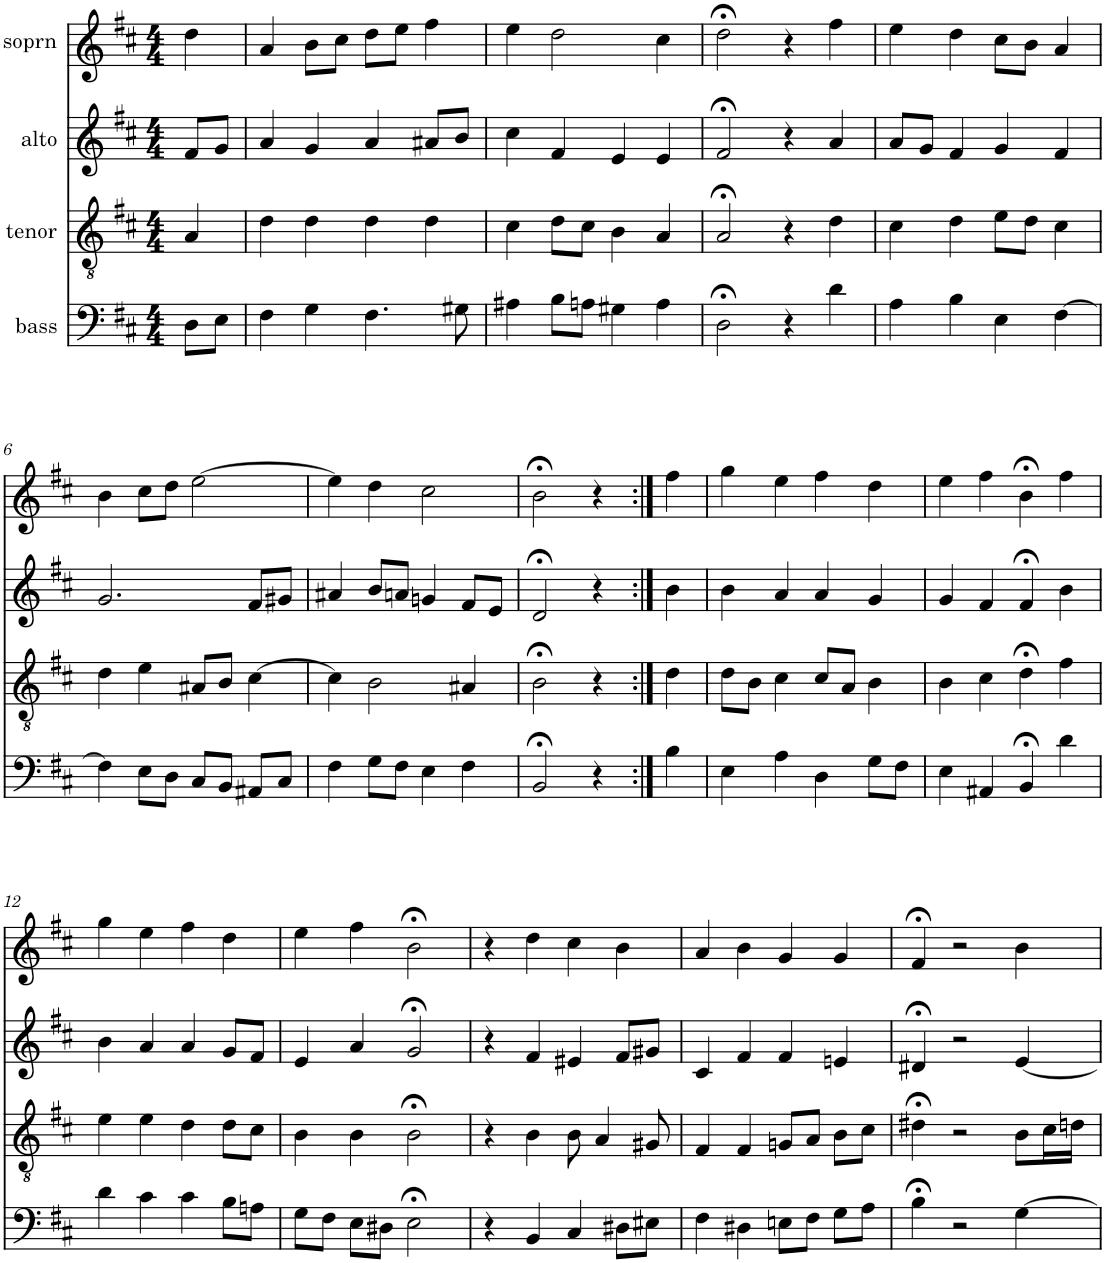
**kern	**kern	**kern	**kern
*part4	*part3	*part2	*part1
*staff4	*staff3	*staff2	*staff1
*I"bass	*I"tenor	*I"alto	*I"soprn
*clefF4	*clefGv2	*clefG2	*clefG2
*k[f#c#]	*k[f#c#]	*k[f#c#]	*k[f#c#]
*b:	*b:	*b:	*b:
*M4/4	*M4/4	*M4/4	*M4/4
=1	=1	=1	=1
8D\L	4A/	8f#/L	4dd\
8E\J	.	8g/J	.
=2	=2	=2	=2
4F#\	4d\	4a/	4a/
4G\	4d\	4g/	8b\L
.	.	.	8cc#\J
4.F#\	4d\	4a/	8dd\L
.	.	.	8ee\J
.	4d\	8a#X/L	4ff#\
8G#X\	.	8b/J	.
=3	=3	=3	=3
4A#X\	4c#\	4cc#\	4ee\
8B\L	8d\L	4f#/	2dd\
8An\J	8c#\J	.	.
4G#X\	4B\	4e/	.
4A\	4A/	4e/	4cc#\
=4	=4	=4	=4
2D;<\	2A;</	2f#;</	2dd;<\
4r	4r	4r	4r
4d\	4d\	4a/	4ff#\
=5	=5	=5	=5
4A\	4c#\	8a/L	4ee\
.	.	8g/J	.
4B\	4d\	4f#/	4dd\
4E\	8e\L	4g/	8cc#\L
.	8d\J	.	8b\J
[4F#\	4c#\	4f#/	4a/
!!LO:LB:g=z
=6	=6	=6	=6
4F#\]	4d\	2.g/	4b\
8E\L	4e\	.	8cc#\L
8D\J	.	.	8dd\J
8C#/L	8A#X/L	.	[2ee\
8BB/J	8B/J	.	.
8AA#X/L	[4c#\	8f#/L	.
8C#/J	.	8g#X/J	.
=7	=7	=7	=7
4F#\	4c#\]	4a#X/	4ee\]
8G\L	2B\	8b/L	4dd\
8F#\J	.	8an/J	.
4E\	.	4gn/	2cc#\
4F#\	4A#X/	8f#/L	.
.	.	8e/J	.
=8	=8	=8	=8
2BB;</	2B;<\	2d;</	2b;<\
4r	4r	4r	4r
=9:|!	=9:|!	=9:|!	=9:|!
4B\	4d\	4b\	4ff#\
=10	=10	=10	=10
4E\	8d\L	4b\	4gg\
.	8B\J	.	.
4A\	4c#\	4a/	4ee\
4D\	8c#/L	4a/	4ff#\
.	8A/J	.	.
8G\L	4B\	4g/	4dd\
8F#\J	.	.	.
=11	=11	=11	=11
4E\	4B\	4g/	4ee\
4AA#X/	4c#\	4f#/	4ff#\
4BB;</	4d;<\	4f#;</	4b;<\
4d\	4f#\	4b\	4ff#\
!!LO:LB:g=z
=12	=12	=12	=12
4d\	4e\	4b\	4gg\
4c#\	4e\	4a/	4ee\
4c#\	4d\	4a/	4ff#\
8B\L	8d\L	8g/L	4dd\
8An\J	8c#\J	8f#/J	.
=13	=13	=13	=13
8G\L	4B\	4e/	4ee\
8F#\J	.	.	.
8E\L	4B\	4a/	4ff#\
8D#X\J	.	.	.
2E;<\	2B;<\	2g;</	2b;<\
=14	=14	=14	=14
4r	4r	4r	4r
4BB/	4B\	4f#/	4dd\
4C#/	8B\	4e#X/	4cc#\
.	4A/	.	.
8D#X\L	.	8f#/L	4b\
8E#X\J	8G#X/	8g#X/J	.
=15	=15	=15	=15
4F#\	4F#/	4c#/	4a/
4D#X\	4F#/	4f#/	4b\
8En\L	8Gn/L	4f#/	4g/
8F#\J	8A/J	.	.
8G\L	8B\L	4en/	4g/
8A\J	8c#\J	.	.
=16	=16	=16	=16
4B;<\	4d#X;<\	4d#X;</	4f#;</
2r	2r	2r	2r
[4G\	8B\L	[4e/	4b\
.	16c#\L	.	.
.	16dn\JJ	.	.
=	=	=	=
*-	*-	*-	*-
